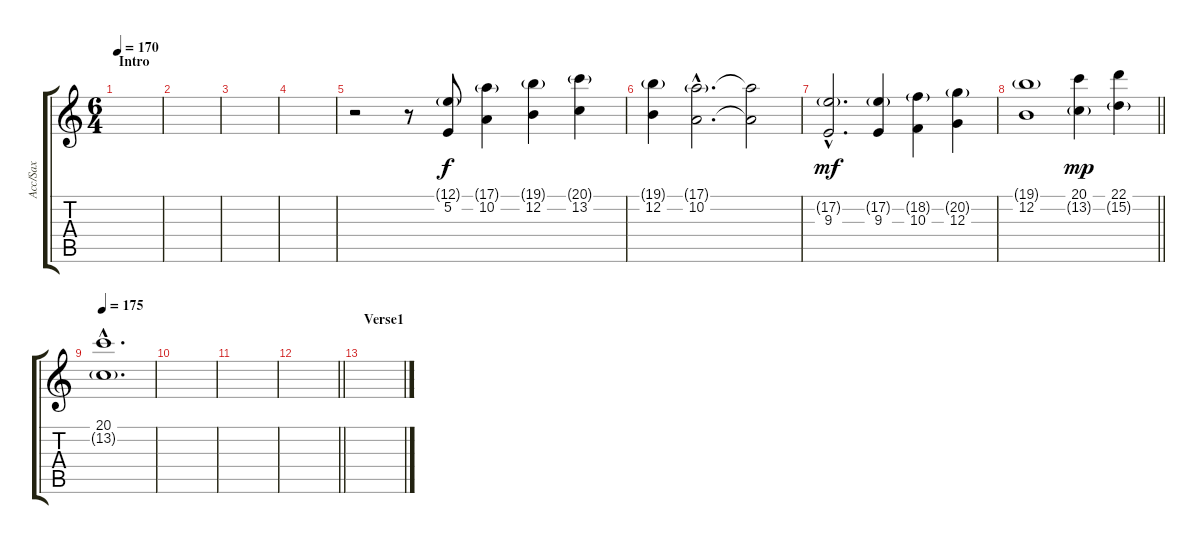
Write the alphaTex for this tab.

\track ("Acc/Sax" "Acc/Sax") {instrument accordion}
\staff {score tabs}
\tuning (E4 B3 G3 D3 A2 E2) {hide}
\ts (6 4)
\section ("" "Intro")
\tempo 170
\clef g2
\ks c
|
|
|
|
r.2 r.8 (12.1{g} 5.2).8 (17.1{g} 10.2).4 (19.1{g} 12.2).4 (20.1{g} 13.2).4 |
(19.1{g} 12.2).4 (17.1{g hac} 10.2{hac}).2{d volume 3} (17.1{t} 10.2{t}).2{dy f} |
(17.2{g hac} 9.3{hac}).2{d dy mf volume 10} (17.2{g} 9.3).4 (18.2{g} 10.3).4 (20.2{g} 12.3).4 |
\barLineRight lightlight
(19.1{g} 12.2).1{volume 6} (20.1 13.2{g}).4{dy mp volume 10} (22.1 15.2{g}).4 |
\tempo 175
(20.1{hac} 13.2{g hac}).1{d volume 4} |
|
|
\barLineRight lightlight
|
\section ("" "Verse1")
